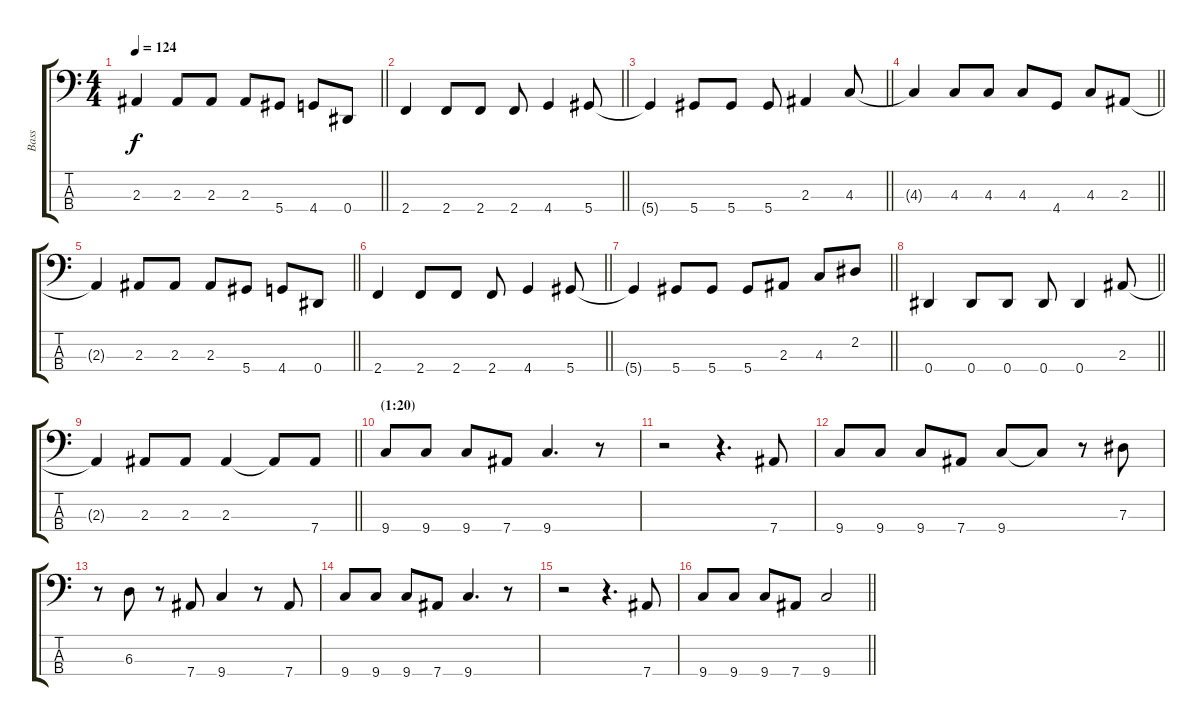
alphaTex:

\track ("Bass" "Bass") {instrument electricbassfinger}
\staff {score tabs}
\tuning (Gb2 Db2 Ab1 Eb1) {hide}
\ts (4 4)
\tempo 124
\clef f4
\barLineRight lightlight
\ks c
2.3{t}.4{dy f} 2.3.8 2.3.8 2.3.8 5.4.8 4.4.8 0.4.8 |
\barLineRight lightlight
2.4.4 2.4.8 2.4.8 2.4.8 4.4.4 5.4.8 |
\barLineRight lightlight
5.4{t}.4 5.4.8 5.4.8 5.4.8 2.3.4 4.3.8 |
\barLineRight lightlight
4.3{t}.4 4.3.8 4.3.8 4.3.8 4.4.8 4.3.8 2.3.8 |
\barLineRight lightlight
2.3{t}.4 2.3.8 2.3.8 2.3.8 5.4.8 4.4.8 0.4.8 |
\barLineRight lightlight
2.4.4 2.4.8 2.4.8 2.4.8 4.4.4 5.4.8 |
\barLineRight lightlight
5.4{t}.4 5.4.8 5.4.8 5.4.8 2.3.8 4.3.8 2.2.8 |
\barLineRight lightlight
0.4.4 0.4.8 0.4.8 0.4.8 0.4.4 2.3.8 |
\barLineRight lightlight
2.3{t}.4 2.3.8 2.3.8 2.3.4 2.3{t}.8 7.4.8 |
\section ("" "(1:20)")
9.4.8 9.4.8 9.4.8 7.4.8 9.4.4{d} r.8 |
r.2 r.4{d} 7.4.8 |
9.4.8 9.4.8 9.4.8 7.4.8 9.4.8 9.4{t}.8 r.8 7.3.8 |
r.8 6.3.8 r.8 7.4.8 9.4.4 r.8 7.4.8 |
9.4.8 9.4.8 9.4.8 7.4.8 9.4.4{d} r.8 |
r.2 r.4{d} 7.4.8 |
\barLineRight lightlight
9.4.8 9.4.8 9.4.8 7.4.8 9.4.2
